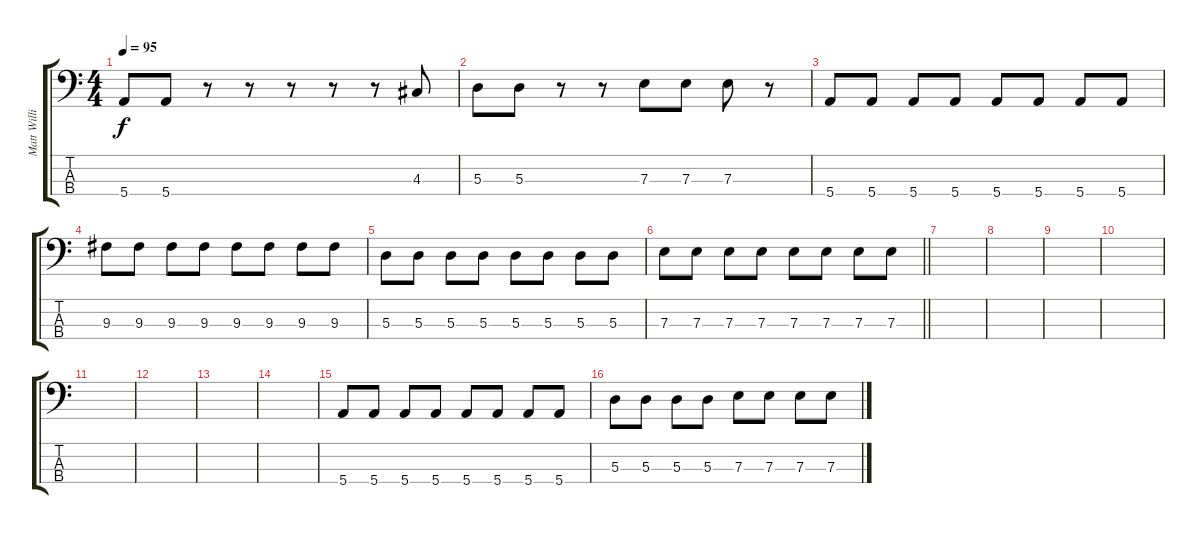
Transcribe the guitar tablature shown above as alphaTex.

\track ("Matt Willis (Bass)" "Matt Willi") {instrument electricbassfinger}
\staff {score tabs}
\tuning (G2 D2 A1 E1) {hide}
\ts (4 4)
\tempo 95
\clef f4
\ks c
5.4.8{dy f} 5.4.8 r.8 r.8 r.8 r.8 r.8 4.3.8 |
5.3.8 5.3.8 r.8 r.8 7.3.8 7.3.8 7.3.8 r.8 |
5.4.8 5.4.8 5.4.8 5.4.8 5.4.8 5.4.8 5.4.8 5.4.8 |
9.3.8 9.3.8 9.3.8 9.3.8 9.3.8 9.3.8 9.3.8 9.3.8 |
5.3.8 5.3.8 5.3.8 5.3.8 5.3.8 5.3.8 5.3.8 5.3.8 |
\barLineRight lightlight
7.3.8 7.3.8 7.3.8 7.3.8 7.3.8 7.3.8 7.3.8 7.3.8 |
|
|
|
|
|
|
|
|
5.4.8 5.4.8 5.4.8 5.4.8 5.4.8 5.4.8 5.4.8 5.4.8 |
5.3.8 5.3.8 5.3.8 5.3.8 7.3.8 7.3.8 7.3.8 7.3.8
